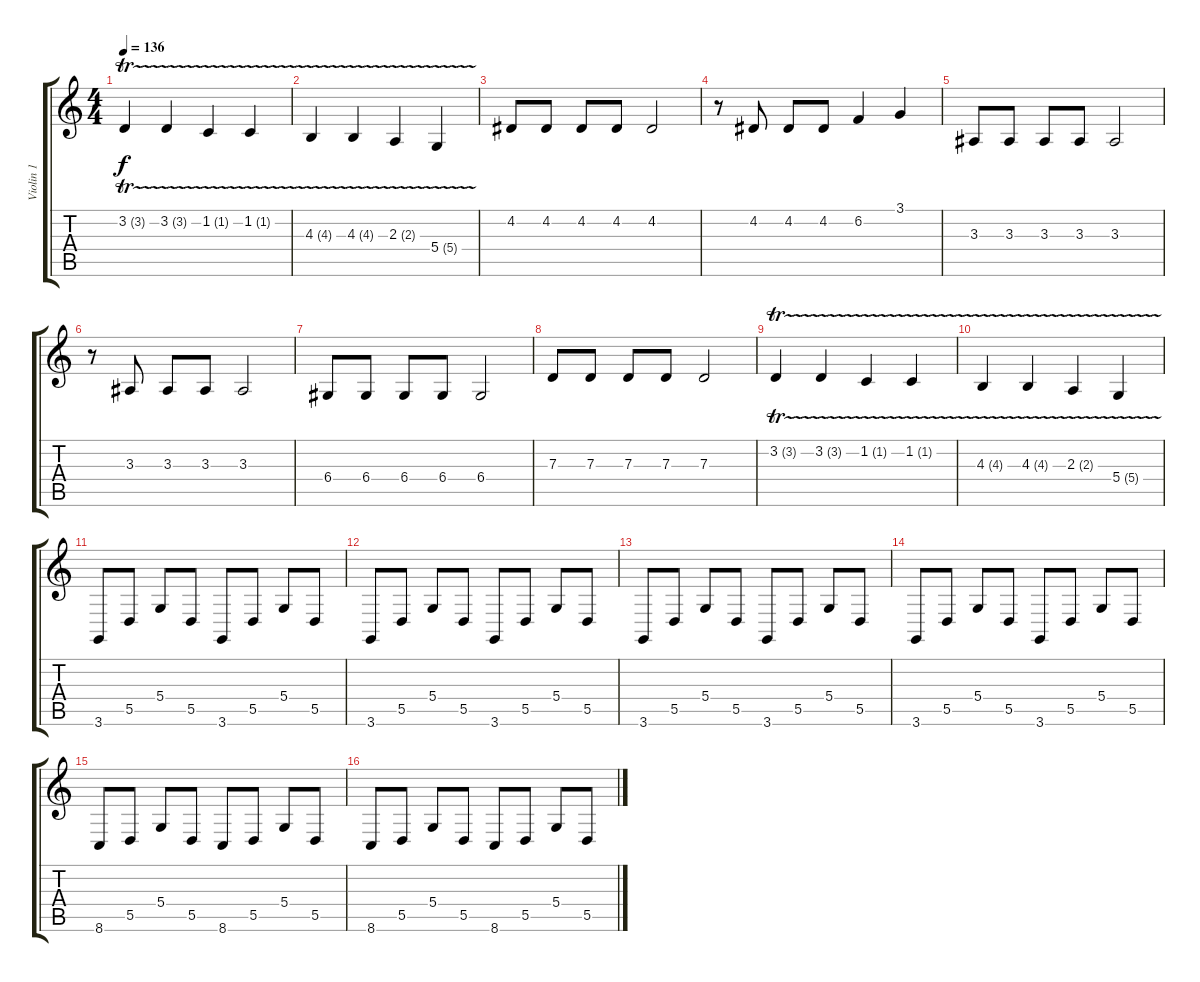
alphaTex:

\track ("Violin 1" "Violin 1") {instrument violin}
\staff {score tabs}
\tuning (E4 B3 G3 D3 A2 E2) {hide}
\ts (4 4)
\tempo 136
\clef g2
\ks c
3.2{tr (3 16)}.4{dy f} 3.2{tr (3 16)}.4 1.2{tr (1 16)}.4 1.2{tr (1 16)}.4 |
4.3{tr (4 16)}.4 4.3{tr (4 16)}.4 2.3{tr (2 16)}.4 5.4{tr (5 16)}.4 |
4.2.8 4.2.8 4.2.8 4.2.8 4.2.2 |
r.8 4.2.8 4.2.8 4.2.8 6.2.4 3.1.4 |
3.3.8 3.3.8 3.3.8 3.3.8 3.3.2 |
r.8 3.3.8 3.3.8 3.3.8 3.3.2 |
6.4.8 6.4.8 6.4.8 6.4.8 6.4.2 |
7.3.8 7.3.8 7.3.8 7.3.8 7.3.2 |
3.2{tr (3 16)}.4 3.2{tr (3 16)}.4 1.2{tr (1 16)}.4 1.2{tr (1 16)}.4 |
4.3{tr (4 16)}.4 4.3{tr (4 16)}.4 2.3{tr (2 16)}.4 5.4{tr (5 16)}.4 |
3.6.8 5.5.8 5.4.8 5.5.8 3.6.8 5.5.8 5.4.8 5.5.8 |
3.6.8 5.5.8 5.4.8 5.5.8 3.6.8 5.5.8 5.4.8 5.5.8 |
3.6.8 5.5.8 5.4.8 5.5.8 3.6.8 5.5.8 5.4.8 5.5.8 |
3.6.8 5.5.8 5.4.8 5.5.8 3.6.8 5.5.8 5.4.8 5.5.8 |
8.6.8 5.5.8 5.4.8 5.5.8 8.6.8 5.5.8 5.4.8 5.5.8 |
8.6.8 5.5.8 5.4.8 5.5.8 8.6.8 5.5.8 5.4.8 5.5.8
